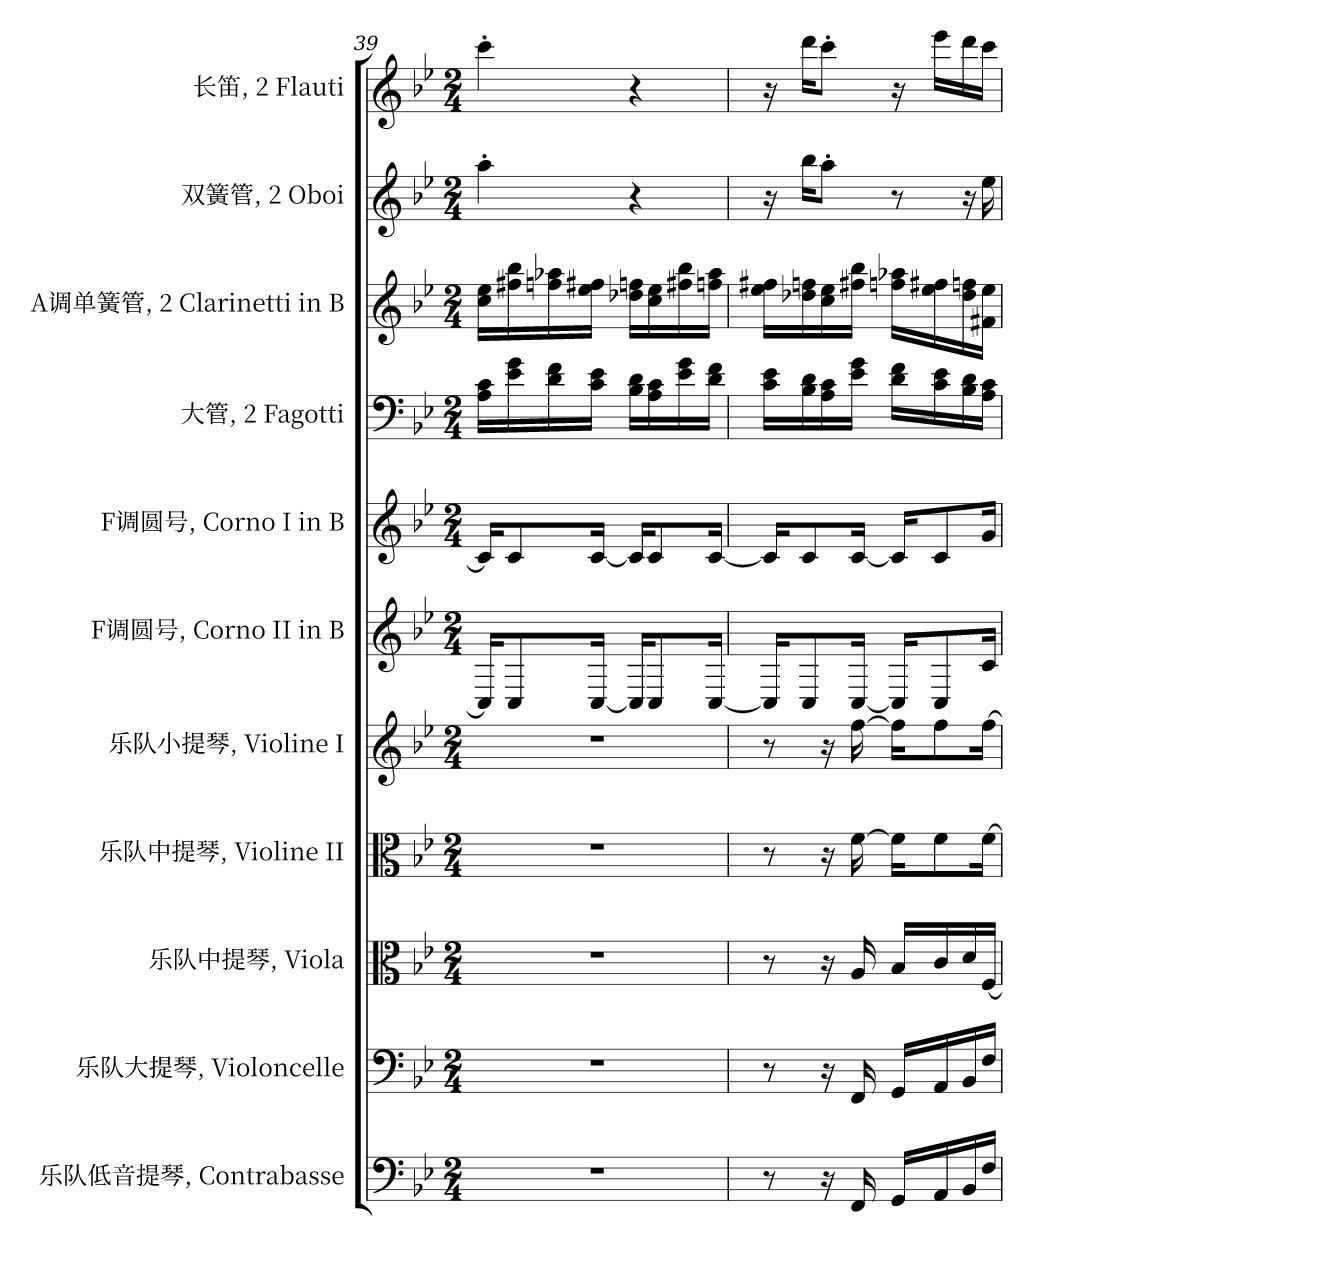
**kern	**kern	**kern	**kern	**kern	**kern	**kern	**kern	**kern	**kern	**kern
*part11	*part10	*part9	*part8	*part7	*part6	*part5	*part4	*part3	*part2	*part1
*staff11	*staff10	*staff9	*staff8	*staff7	*staff6	*staff5	*staff4	*staff3	*staff2	*staff1
*I"乐队低音提琴, Contrabasse	*I"乐队大提琴, Violoncelle	*I"乐队中提琴, Viola	*I"乐队中提琴, Violine II	*I"乐队小提琴, Violine I	*I"F调圆号, Corno II in B	*I"F调圆号, Corno I in B	*I"大管, 2 Fagotti	*I"A调单簧管, 2 Clarinetti in B	*I"双簧管, 2 Oboi	*I"长笛, 2 Flauti
*I'Cbs.	*	*	*	*	*	*	*	*I'A Cl.	*I'Ob.	*I'Fl.
!!LO:PB:g=z
*clefF4	*clefF4	*clefC3	*clefC3	*clefG2	*clefG2	*clefG2	*clefF4	*clefG2	*clefG2	*clefG2
*ITrd7c12	*	*	*	*	*ITrd4c7	*ITrd4c7	*	*ITrd2c3	*	*
*k[b-e-]	*k[b-e-]	*k[b-e-]	*k[b-e-]	*k[b-e-]	*k[b-e-a-]	*k[b-e-a-]	*k[b-e-]	*k[f#]	*k[b-e-]	*k[b-e-]
*M2/4	*M2/4	*M2/4	*M2/4	*M2/4	*M2/4	*M2/4	*M2/4	*M2/4	*M2/4	*M2/4
=39	=39	=39	=39	=39	=39	=39	=39	=39	=39	=39
2r	2r	2r	2r	2r	16FF/KL]	16F/KL]	16A\ 16c\LL	16a\ 16cc\LL	4aa'\	4ccc'\
.	.	.	.	.	8FF/	8F/	16e-\ 16g\	16dd#X\ 16gg\	.	.
.	.	.	.	.	.	.	16d\ 16f\	16ddn\ 16ffn\	.	.
.	.	.	.	.	[16FF/Jk	[16F/Jk	16c\ 16e-\JJ	16cc\ 16dd#X\JJ	.	.
.	.	.	.	.	16FF/KL]	16F/KL]	16B-\ 16d\LL	16b-X\ 16ddn\LL	4r	4r
.	.	.	.	.	8FF/	8F/	16A\ 16c\	16a\ 16cc\	.	.
.	.	.	.	.	.	.	16e-\ 16g\	16dd#X\ 16gg\	.	.
.	.	.	.	.	[16FF/Jk	[16F/Jk	16d\ 16f\JJ	16ddn\ 16ff\JJ	.	.
=40	=40	=40	=40	=40	=40	=40	=40	=40	=40	=40
8r	8r	8r	8r	8r	16FF/KL]	16F/KL]	16c\ 16e-\LL	16cc\ 16dd#X\LL	16r	16r
.	.	.	.	.	8FF/	8F/	16B-\ 16d\	16b-X\ 16ddn\	16bb-\KL	16ddd\KL
16r	16r	16r	16r	16r	.	.	16A\ 16c\	16a\ 16cc\	8aa'\J	8ccc'\J
16FFF/	16FF/	16A/	[16f\	[16ff\	[16FF/Jk	[16F/Jk	16e-\ 16g\JJ	16dd#X\ 16gg\JJ	.	.
16GGG/LL	16GG/LL	16B-/LL	16f\KL]	16ff\KL]	16FF/KL]	16F/KL]	16d\ 16f\LL	16ddn\ 16ffn\LL	8r	16r
16AAA/	16AA/	16c/	8f\	8ff\	8FF/	8F/	16c\ 16e-\	16cc\ 16dd#X\	.	16eee-\LL
16BBB-/	16BB-/	16d/	.	.	.	.	16B-\ 16d\	16b-\ 16ddn\	16r	16ddd\
*	*	*	*	*	*	*	*	*	*	*MM31
16FF/JJ	16F/JJ	[16F/JJ	[16f\Jk	[16ff\Jk	16F/Jk	16c/Jk	16A\ 16c\JJ	16d#X\ 16cc\JJ	16ee-\	16ccc\JJ
=	=	=	=	=	=	=	=	=	=	=
*-	*-	*-	*-	*-	*-	*-	*-	*-	*-	*-
